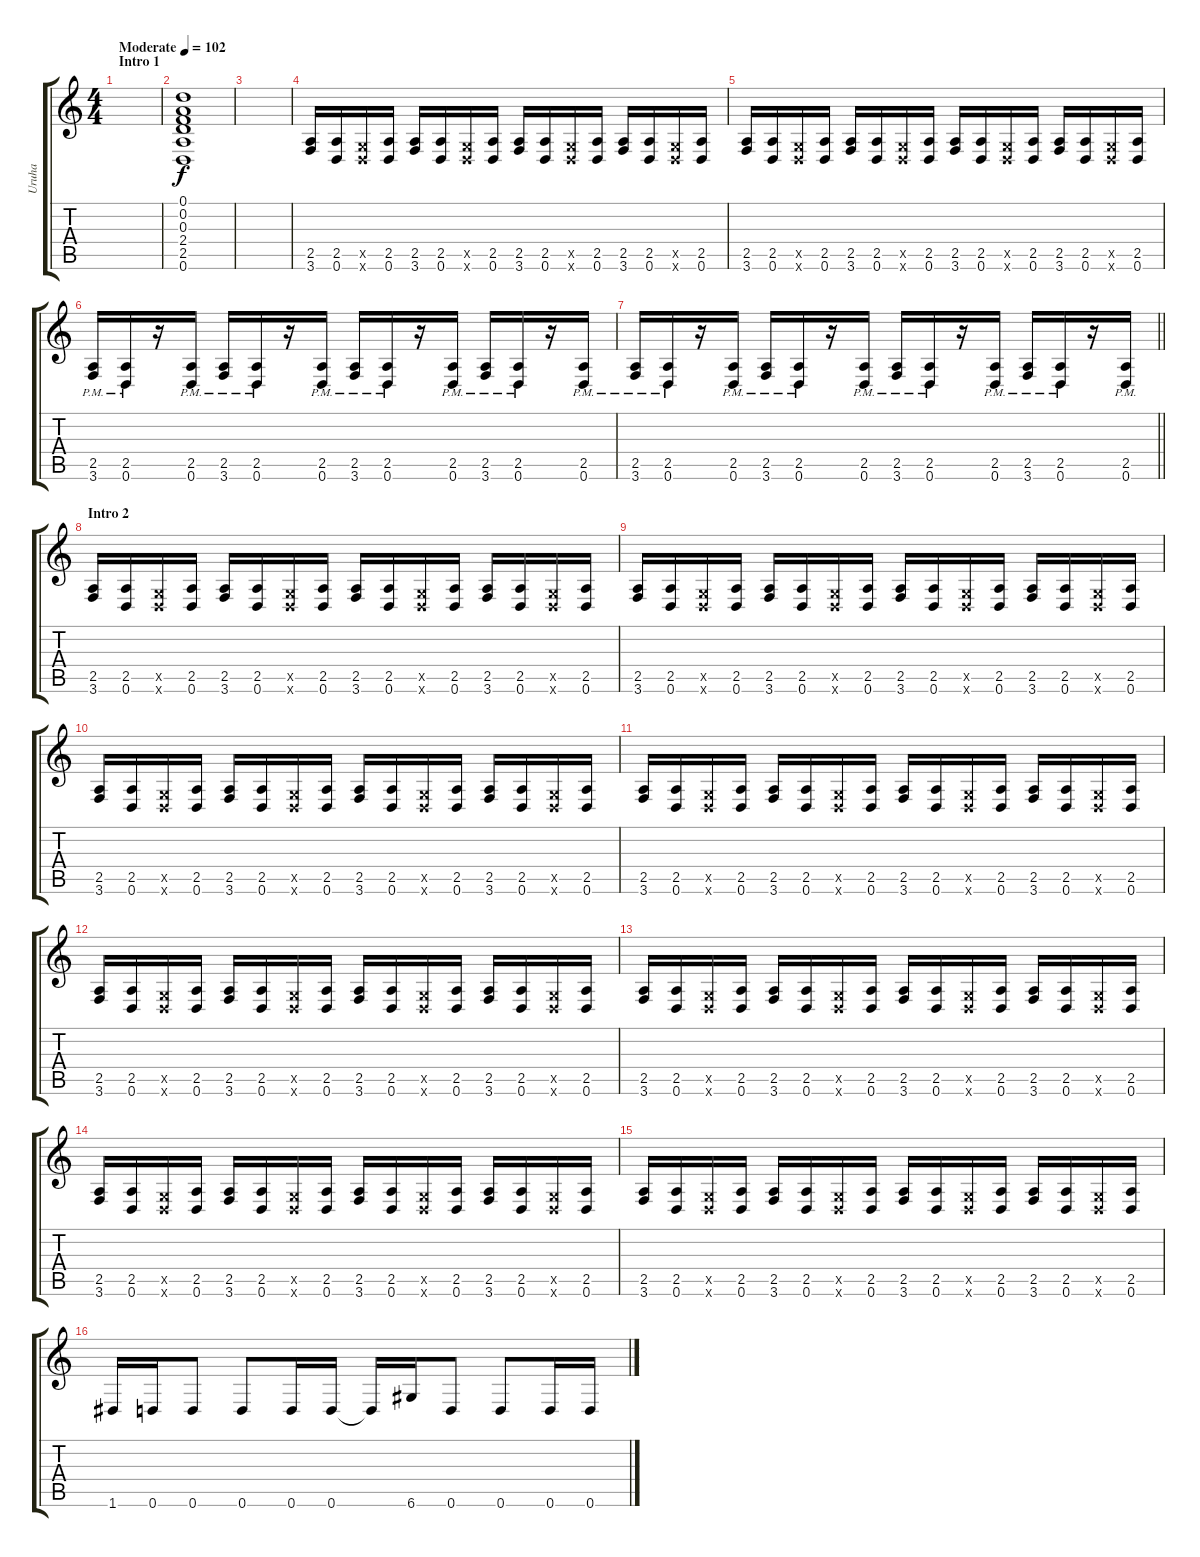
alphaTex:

\track ("Uruha" "Uruha") {instrument distortionguitar}
\staff {score tabs}
\tuning (D4 A3 F3 C3 G2 D2) {hide}
\ts (4 4)
\section ("" "Intro 1")
\tempo (102 "Moderate")
\clef g2
\ks c
|
(0.1 0.2 0.3 2.4 2.5 0.6).1 |
|
(2.5 3.6).16 (2.5 0.6).16 (0.5{x} 0.6{x}).16 (2.5 0.6).16 (2.5 3.6).16 (2.5 0.6).16 (0.5{x} 0.6{x}).16 (2.5 0.6).16 (2.5 3.6).16 (2.5 0.6).16 (0.5{x} 0.6{x}).16 (2.5 0.6).16 (2.5 3.6).16 (2.5 0.6).16 (0.5{x} 0.6{x}).16 (2.5 0.6).16 |
(2.5 3.6).16 (2.5 0.6).16 (0.5{x} 0.6{x}).16 (2.5 0.6).16 (2.5 3.6).16 (2.5 0.6).16 (0.5{x} 0.6{x}).16 (2.5 0.6).16 (2.5 3.6).16 (2.5 0.6).16 (0.5{x} 0.6{x}).16 (2.5 0.6).16 (2.5 3.6).16 (2.5 0.6).16 (0.5{x} 0.6{x}).16 (2.5 0.6).16 |
(2.5{pm} 3.6{pm}).16 (2.5{pm} 0.6{pm}).16 r.16 (2.5{pm} 0.6{pm}).16 (2.5{pm} 3.6{pm}).16 (2.5{pm} 0.6{pm}).16 r.16 (2.5{pm} 0.6{pm}).16 (2.5{pm} 3.6{pm}).16 (2.5{pm} 0.6{pm}).16 r.16 (2.5{pm} 0.6{pm}).16 (2.5{pm} 3.6{pm}).16 (2.5{pm} 0.6{pm}).16 r.16 (2.5{pm} 0.6{pm}).16 |
\barLineRight lightlight
(2.5{pm} 3.6{pm}).16 (2.5{pm} 0.6{pm}).16 r.16 (2.5{pm} 0.6{pm}).16 (2.5{pm} 3.6{pm}).16 (2.5{pm} 0.6{pm}).16 r.16 (2.5{pm} 0.6{pm}).16 (2.5{pm} 3.6{pm}).16 (2.5{pm} 0.6{pm}).16 r.16 (2.5{pm} 0.6{pm}).16 (2.5{pm} 3.6{pm}).16 (2.5{pm} 0.6{pm}).16 r.16 (2.5{pm} 0.6{pm}).16 |
\section ("" "Intro 2")
(2.5 3.6).16 (2.5 0.6).16 (0.5{x} 0.6{x}).16 (2.5 0.6).16 (2.5 3.6).16 (2.5 0.6).16 (0.5{x} 0.6{x}).16 (2.5 0.6).16 (2.5 3.6).16 (2.5 0.6).16 (0.5{x} 0.6{x}).16 (2.5 0.6).16 (2.5 3.6).16 (2.5 0.6).16 (0.5{x} 0.6{x}).16 (2.5 0.6).16 |
(2.5 3.6).16 (2.5 0.6).16 (0.5{x} 0.6{x}).16 (2.5 0.6).16 (2.5 3.6).16 (2.5 0.6).16 (0.5{x} 0.6{x}).16 (2.5 0.6).16 (2.5 3.6).16 (2.5 0.6).16 (0.5{x} 0.6{x}).16 (2.5 0.6).16 (2.5 3.6).16 (2.5 0.6).16 (0.5{x} 0.6{x}).16 (2.5 0.6).16 |
(2.5 3.6).16 (2.5 0.6).16 (0.5{x} 0.6{x}).16 (2.5 0.6).16 (2.5 3.6).16 (2.5 0.6).16 (0.5{x} 0.6{x}).16 (2.5 0.6).16 (2.5 3.6).16 (2.5 0.6).16 (0.5{x} 0.6{x}).16 (2.5 0.6).16 (2.5 3.6).16 (2.5 0.6).16 (0.5{x} 0.6{x}).16 (2.5 0.6).16 |
(2.5 3.6).16 (2.5 0.6).16 (0.5{x} 0.6{x}).16 (2.5 0.6).16 (2.5 3.6).16 (2.5 0.6).16 (0.5{x} 0.6{x}).16 (2.5 0.6).16 (2.5 3.6).16 (2.5 0.6).16 (0.5{x} 0.6{x}).16 (2.5 0.6).16 (2.5 3.6).16 (2.5 0.6).16 (0.5{x} 0.6{x}).16 (2.5 0.6).16 |
(2.5 3.6).16 (2.5 0.6).16 (0.5{x} 0.6{x}).16 (2.5 0.6).16 (2.5 3.6).16 (2.5 0.6).16 (0.5{x} 0.6{x}).16 (2.5 0.6).16 (2.5 3.6).16 (2.5 0.6).16 (0.5{x} 0.6{x}).16 (2.5 0.6).16 (2.5 3.6).16 (2.5 0.6).16 (0.5{x} 0.6{x}).16 (2.5 0.6).16 |
(2.5 3.6).16 (2.5 0.6).16 (0.5{x} 0.6{x}).16 (2.5 0.6).16 (2.5 3.6).16 (2.5 0.6).16 (0.5{x} 0.6{x}).16 (2.5 0.6).16 (2.5 3.6).16 (2.5 0.6).16 (0.5{x} 0.6{x}).16 (2.5 0.6).16 (2.5 3.6).16 (2.5 0.6).16 (0.5{x} 0.6{x}).16 (2.5 0.6).16 |
(2.5 3.6).16 (2.5 0.6).16 (0.5{x} 0.6{x}).16 (2.5 0.6).16 (2.5 3.6).16 (2.5 0.6).16 (0.5{x} 0.6{x}).16 (2.5 0.6).16 (2.5 3.6).16 (2.5 0.6).16 (0.5{x} 0.6{x}).16 (2.5 0.6).16 (2.5 3.6).16 (2.5 0.6).16 (0.5{x} 0.6{x}).16 (2.5 0.6).16 |
(2.5 3.6).16 (2.5 0.6).16 (0.5{x} 0.6{x}).16 (2.5 0.6).16 (2.5 3.6).16 (2.5 0.6).16 (0.5{x} 0.6{x}).16 (2.5 0.6).16 (2.5 3.6).16 (2.5 0.6).16 (0.5{x} 0.6{x}).16 (2.5 0.6).16 (2.5 3.6).16 (2.5 0.6).16 (0.5{x} 0.6{x}).16 (2.5 0.6).16 |
1.6.16 0.6.16 0.6.8 0.6.8 0.6.16 0.6.16 0.6{t}.16 6.6.16 0.6.8 0.6.8 0.6.16 0.6.16
